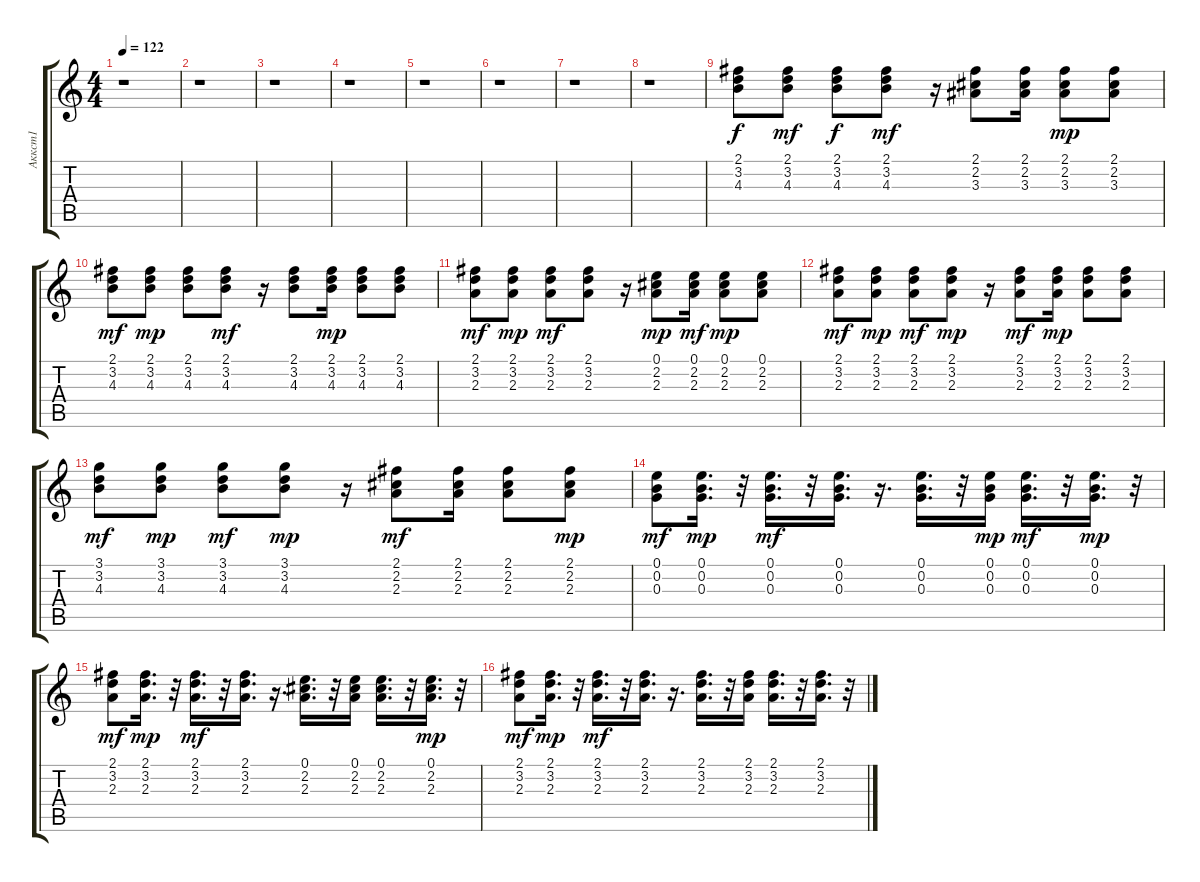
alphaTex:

\track ("Аккст1" "Аккст1") {instrument acousticguitarsteel}
\staff {score tabs}
\tuning (E4 B3 G3 D3 A2 E2) {hide}
\ts (4 4)
\tempo 122
\clef g2
\ks c
r.1{dy mf} |
r.1 |
r.1 |
r.1 |
r.1 |
r.1 |
r.1 |
r.1 |
(2.1 3.2 4.3).8{dy f} (2.1 3.2 4.3).8{dy mf} (2.1 3.2 4.3).8{dy f} (2.1 3.2 4.3).8{dy mf} r.16 (2.1 2.2 3.3).8 (2.1 2.2 3.3).16 (2.1 2.2 3.3).8{dy mp} (2.1 2.2 3.3).8 |
(2.1 3.2 4.3).8{dy mf} (2.1 3.2 4.3).8{dy mp} (2.1 3.2 4.3).8 (2.1 3.2 4.3).8{dy mf} r.16 (2.1 3.2 4.3).8 (2.1 3.2 4.3).16{dy mp} (2.1 3.2 4.3).8 (2.1 3.2 4.3).8 |
(2.1 3.2 2.3).8{dy mf} (2.1 3.2 2.3).8{dy mp} (2.1 3.2 2.3).8{dy mf} (2.1 3.2 2.3).8 r.16 (0.1 2.2 2.3).8{dy mp} (0.1 2.2 2.3).16{dy mf} (0.1 2.2 2.3).8{dy mp} (0.1 2.2 2.3).8 |
(2.1 3.2 2.3).8{dy mf} (2.1 3.2 2.3).8{dy mp} (2.1 3.2 2.3).8{dy mf} (2.1 3.2 2.3).8{dy mp} r.16 (2.1 3.2 2.3).8{dy mf} (2.1 3.2 2.3).16{dy mp} (2.1 3.2 2.3).8 (2.1 3.2 2.3).8 |
(3.1 3.2 4.3).8{dy mf} (3.1 3.2 4.3).8{dy mp} (3.1 3.2 4.3).8{dy mf} (3.1 3.2 4.3).8{dy mp} r.16 (2.1 2.2 2.3).8{dy mf} (2.1 2.2 2.3).16 (2.1 2.2 2.3).8 (2.1 2.2 2.3).8{dy mp} |
(0.1 0.2 0.3).8{dy mf} (0.1 0.2 0.3).16{d dy mp} r.32 (0.1 0.2 0.3).16{d dy mf} r.32 (0.1 0.2 0.3).16{d} r.16{d} (0.1 0.2 0.3).16{d} r.32 (0.1 0.2 0.3).16{dy mp} (0.1 0.2 0.3).16{d dy mf} r.32 (0.1 0.2 0.3).16{d dy mp} r.32 |
(2.1 3.2 2.3).8{dy mf} (2.1 3.2 2.3).16{d dy mp} r.32 (2.1 3.2 2.3).16{d dy mf} r.32 (2.1 3.2 2.3).16{d} r.16{d} (0.1 2.2 2.3).16{d} r.32 (0.1 2.2 2.3).16 (0.1 2.2 2.3).16{d} r.32 (0.1 2.2 2.3).16{d dy mp} r.32 |
(2.1 3.2 2.3).8{dy mf} (2.1 3.2 2.3).16{d dy mp} r.32 (2.1 3.2 2.3).16{d dy mf} r.32 (2.1 3.2 2.3).16{d} r.16{d} (2.1 3.2 2.3).16{d} r.32 (2.1 3.2 2.3).16 (2.1 3.2 2.3).16{d} r.32 (2.1 3.2 2.3).16{d} r.32
